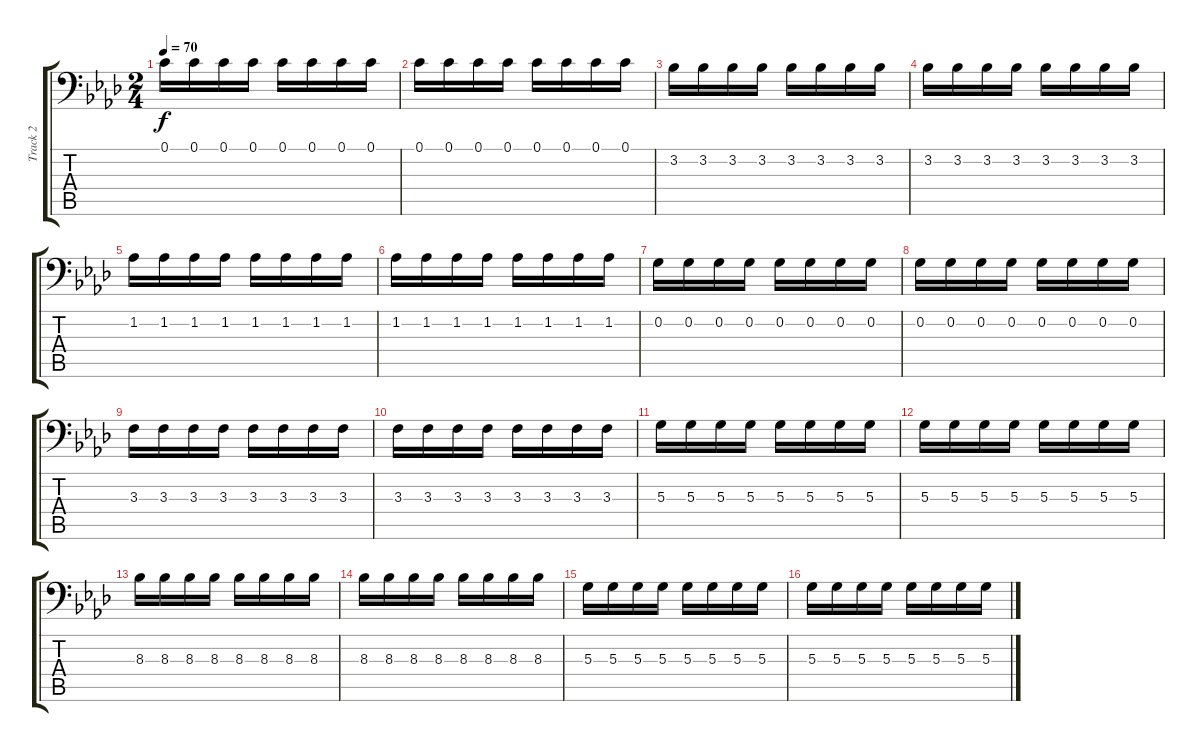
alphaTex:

\track ("Track 2" "Track 2") {instrument acousticbass}
\staff {score tabs}
\tuning (C3 G2 D2 A1 E1 B0) {hide}
\ts (2 4)
\tempo 70
\clef f4
\ks fminor
0.1.16{dy f} 0.1.16 0.1.16 0.1.16 0.1.16 0.1.16 0.1.16 0.1.16 |
0.1.16 0.1.16 0.1.16 0.1.16 0.1.16 0.1.16 0.1.16 0.1.16 |
3.2.16 3.2.16 3.2.16 3.2.16 3.2.16 3.2.16 3.2.16 3.2.16 |
3.2.16 3.2.16 3.2.16 3.2.16 3.2.16 3.2.16 3.2.16 3.2.16 |
1.2.16 1.2.16 1.2.16 1.2.16 1.2.16 1.2.16 1.2.16 1.2.16 |
1.2.16 1.2.16 1.2.16 1.2.16 1.2.16 1.2.16 1.2.16 1.2.16 |
0.2.16 0.2.16 0.2.16 0.2.16 0.2.16 0.2.16 0.2.16 0.2.16 |
0.2.16 0.2.16 0.2.16 0.2.16 0.2.16 0.2.16 0.2.16 0.2.16 |
3.3.16 3.3.16 3.3.16 3.3.16 3.3.16 3.3.16 3.3.16 3.3.16 |
3.3.16 3.3.16 3.3.16 3.3.16 3.3.16 3.3.16 3.3.16 3.3.16 |
5.3.16 5.3.16 5.3.16 5.3.16 5.3.16 5.3.16 5.3.16 5.3.16 |
5.3.16 5.3.16 5.3.16 5.3.16 5.3.16 5.3.16 5.3.16 5.3.16 |
8.3.16 8.3.16 8.3.16 8.3.16 8.3.16 8.3.16 8.3.16 8.3.16 |
8.3.16 8.3.16 8.3.16 8.3.16 8.3.16 8.3.16 8.3.16 8.3.16 |
5.3.16 5.3.16 5.3.16 5.3.16 5.3.16 5.3.16 5.3.16 5.3.16 |
5.3.16 5.3.16 5.3.16 5.3.16 5.3.16 5.3.16 5.3.16 5.3.16
